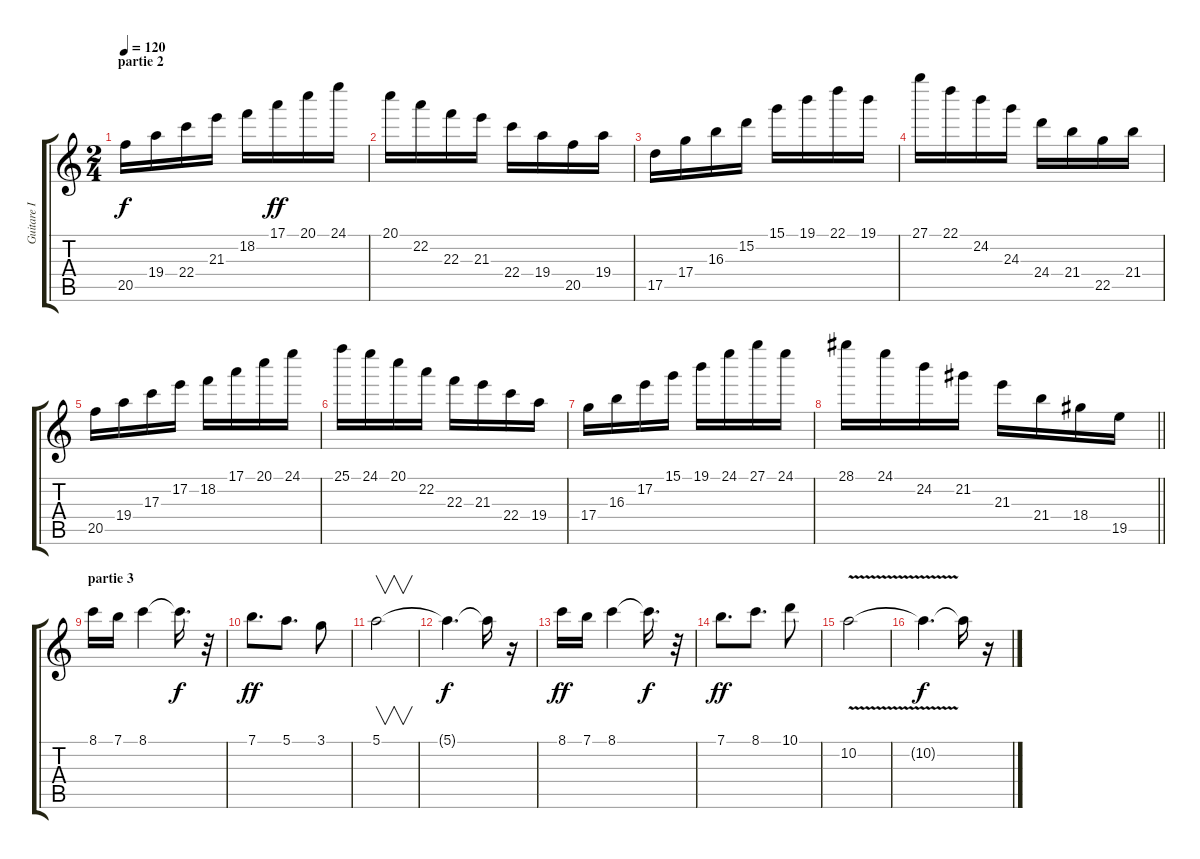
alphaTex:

\track ("Guitare I" "Guitare I") {instrument overdrivenguitar}
\staff {score tabs}
\tuning (E4 B3 G3 D3 A2 E2) {hide}
\ts (2 4)
\section ("" "partie 2")
\tempo 120
\clef g2
\ks c
20.5.16{dy f volume 14} 19.4.16 22.4.16 21.3.16 18.2.16 17.1.16{dy ff} 20.1.16 24.1.16 |
20.1.16 22.2.16 22.3.16 21.3.16 22.4.16 19.4.16 20.5.16 19.4.16 |
17.5.16 17.4.16 16.3.16 15.2.16 15.1.16 19.1.16 22.1.16 19.1.16 |
27.1.16 22.1.16 24.2.16 24.3.16 24.4.16 21.4.16 22.5.16 21.4.16 |
20.5.16 19.4.16 17.3.16 17.2.16 18.2.16 17.1.16 20.1.16 24.1.16 |
25.1.16 24.1.16 20.1.16 22.2.16 22.3.16 21.3.16 22.4.16 19.4.16 |
17.4.16 16.3.16 17.2.16 15.1.16 19.1.16 24.1.16 27.1.16 24.1.16 |
\barLineRight lightlight
28.1.16 24.1.16 24.2.16 21.2.16 21.3.16 21.4.16 18.4.16 19.5.16 |
\section ("" "partie 3")
8.1.16{volume 16} 7.1.16 8.1.4 8.1{t}.16{d dy f} r.32 |
7.1.8{d dy ff} 5.1.8{d} 3.1.8 |
5.1.2{v} |
5.1{t}.4{d dy f} 5.1{t}.16 r.16 |
8.1.16{dy ff volume 16} 7.1.16 8.1.4 8.1{t}.16{d dy f} r.32 |
7.1.8{d dy ff} 8.1.8{d} 10.1.8 |
10.2{v}.2 |
10.2{t}.4{d dy f} 10.2{t}.16 r.16
